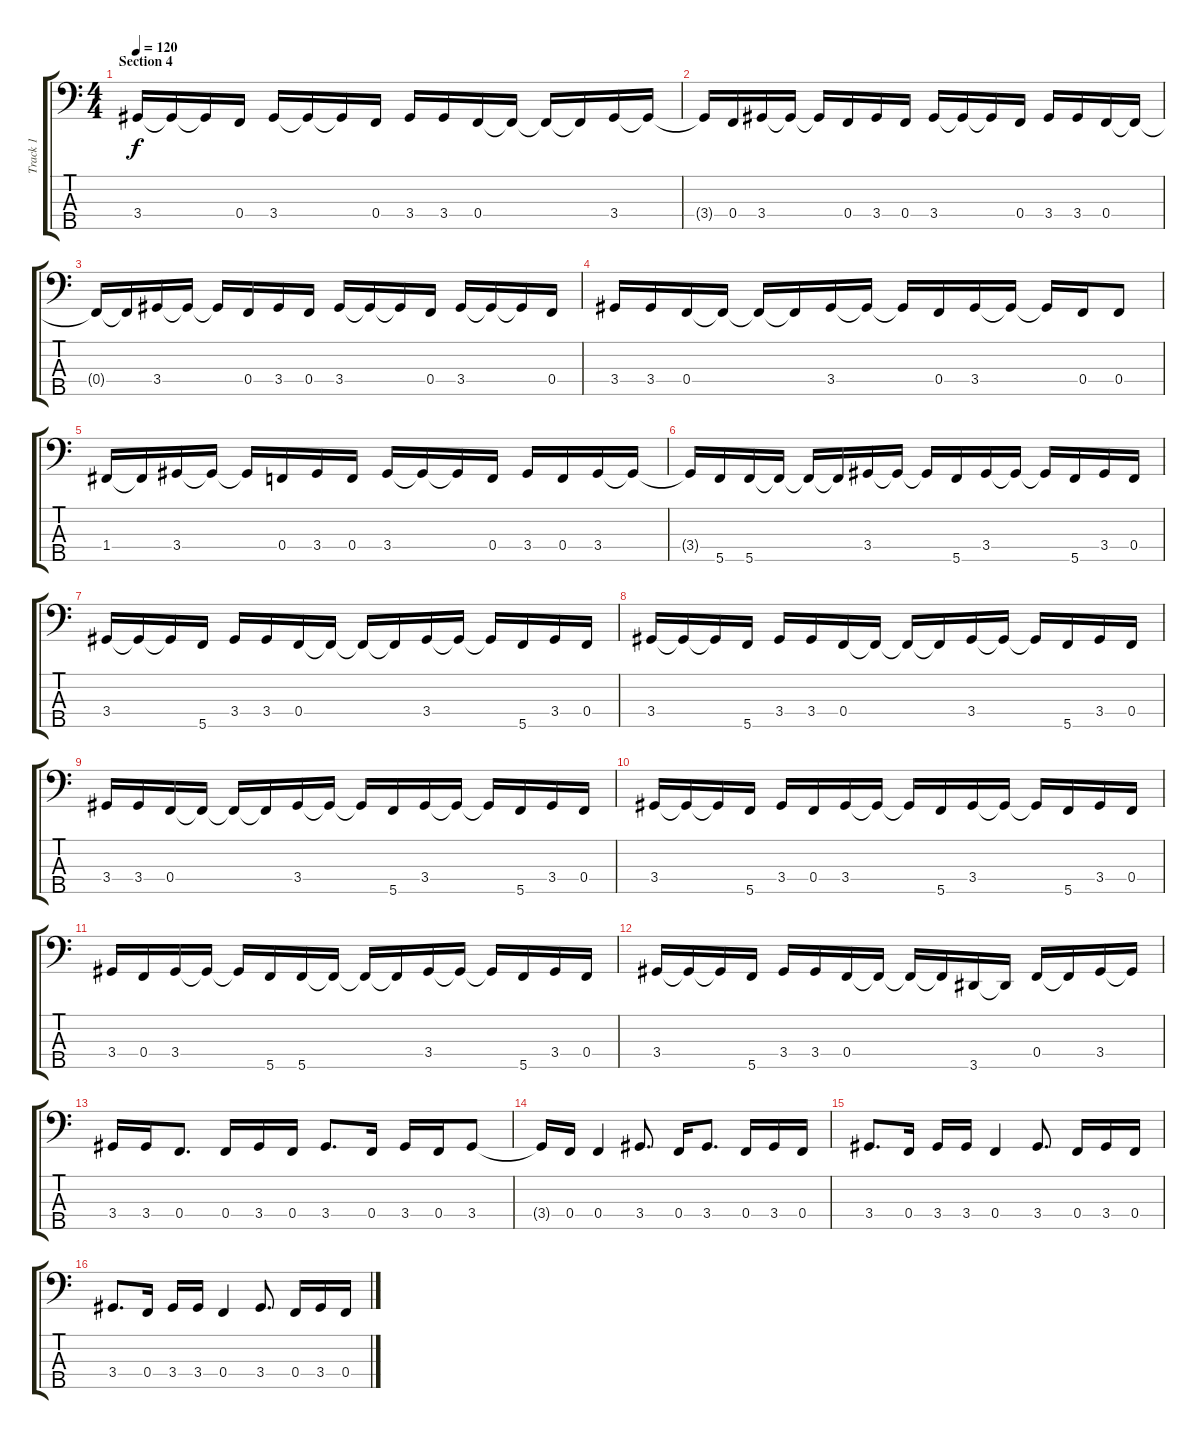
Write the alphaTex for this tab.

\track ("Track 1" "Track 1") {instrument electricbasspick}
\staff {score tabs}
\tuning (Ab2 Eb2 Bb1 F1 C1) {hide}
\ts (4 4)
\section ("" "Section 4")
\tempo 120
\clef f4
\ks c
3.4.16{dy f} 3.4{t}.16 3.4{t}.16 0.4.16 3.4.16 3.4{t}.16 3.4{t}.16 0.4.16 3.4.16 3.4.16 0.4.16 0.4{t}.16 0.4{t}.16 0.4{t}.16 3.4.16 3.4{t}.16 |
3.4{t}.16 0.4.16 3.4.16 3.4{t}.16 3.4{t}.16 0.4.16 3.4.16 0.4.16 3.4.16 3.4{t}.16 3.4{t}.16 0.4.16 3.4.16 3.4.16 0.4.16 0.4{t}.16 |
0.4{t}.16 0.4{t}.16 3.4.16 3.4{t}.16 3.4{t}.16 0.4.16 3.4.16 0.4.16 3.4.16 3.4{t}.16 3.4{t}.16 0.4.16 3.4.16 3.4{t}.16 3.4{t}.16 0.4.16 |
3.4.16 3.4.16 0.4.16 0.4{t}.16 0.4{t}.16 0.4{t}.16 3.4.16 3.4{t}.16 3.4{t}.16 0.4.16 3.4.16 3.4{t}.16 3.4{t}.16 0.4.16 0.4.8 |
1.4.16 1.4{t}.16 3.4.16 3.4{t}.16 3.4{t}.16 0.4.16 3.4.16 0.4.16 3.4.16 3.4{t}.16 3.4{t}.16 0.4.16 3.4.16 0.4.16 3.4.16 3.4{t}.16 |
3.4{t}.16 5.5.16 5.5.16 5.5{t}.16 5.5{t}.16 5.5{t}.16 3.4.16 3.4{t}.16 3.4{t}.16 5.5.16 3.4.16 3.4{t}.16 3.4{t}.16 5.5.16 3.4.16 0.4.16 |
3.4.16 3.4{t}.16 3.4{t}.16 5.5.16 3.4.16 3.4.16 0.4.16 0.4{t}.16 0.4{t}.16 0.4{t}.16 3.4.16 3.4{t}.16 3.4{t}.16 5.5.16 3.4.16 0.4.16 |
3.4.16 3.4{t}.16 3.4{t}.16 5.5.16 3.4.16 3.4.16 0.4.16 0.4{t}.16 0.4{t}.16 0.4{t}.16 3.4.16 3.4{t}.16 3.4{t}.16 5.5.16 3.4.16 0.4.16 |
3.4.16 3.4.16 0.4.16 0.4{t}.16 0.4{t}.16 0.4{t}.16 3.4.16 3.4{t}.16 3.4{t}.16 5.5.16 3.4.16 3.4{t}.16 3.4{t}.16 5.5.16 3.4.16 0.4.16 |
3.4.16 3.4{t}.16 3.4{t}.16 5.5.16 3.4.16 0.4.16 3.4.16 3.4{t}.16 3.4{t}.16 5.5.16 3.4.16 3.4{t}.16 3.4{t}.16 5.5.16 3.4.16 0.4.16 |
3.4.16 0.4.16 3.4.16 3.4{t}.16 3.4{t}.16 5.5.16 5.5.16 5.5{t}.16 5.5{t}.16 5.5{t}.16 3.4.16 3.4{t}.16 3.4{t}.16 5.5.16 3.4.16 0.4.16 |
3.4.16 3.4{t}.16 3.4{t}.16 5.5.16 3.4.16 3.4.16 0.4.16 0.4{t}.16 0.4{t}.16 0.4{t}.16 3.5.16 3.5{t}.16 0.4.16 0.4{t}.16 3.4.16 3.4{t}.16 |
3.4.16 3.4.16 0.4.8{d} 0.4.16 3.4.16 0.4.16 3.4.8{d} 0.4.16 3.4.16 0.4.16 3.4.8 |
3.4{t}.16 0.4.16 0.4.4 3.4.8{d} 0.4.16 3.4.8{d} 0.4.16 3.4.16 0.4.16 |
3.4.8{d} 0.4.16 3.4.16 3.4.16 0.4.4 3.4.8{d} 0.4.16 3.4.16 0.4.16 |
3.4.8{d} 0.4.16 3.4.16 3.4.16 0.4.4 3.4.8{d} 0.4.16 3.4.16 0.4.16
